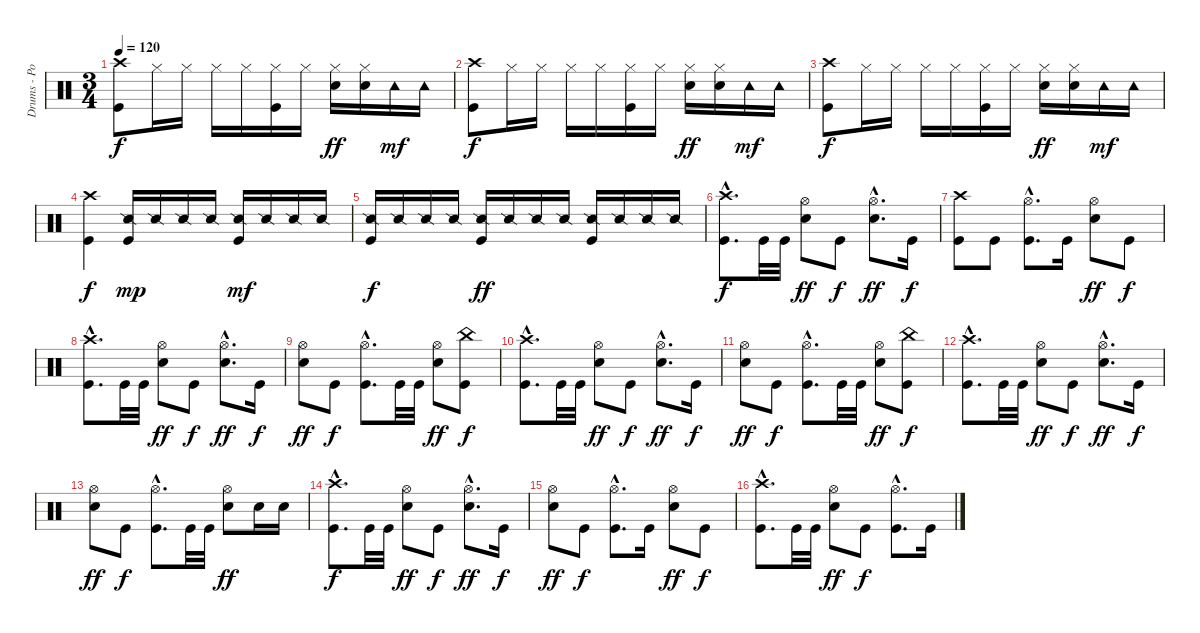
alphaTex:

\track ("Drums - Portnoy" "Drums - Po") {instrument percussion}
\staff {score}
\articulation defaults
\ts (3 4)
\tempo 120
\clef neutral
\ks c
("Crash high (hit)" "Kick (hit)").8{dy f} "Hi-Hat (closed)".16 "Hi-Hat (closed)".16 "Hi-Hat (closed)".16 "Hi-Hat (closed)".16 ("Hi-Hat (closed)" "Kick (hit)").16 "Hi-Hat (closed)".16 ("Hi-Hat (closed)" "Electric Snare (hit)").16{dy ff} ("Hi-Hat (closed)" "Electric Snare (hit)").16 "Tambourine (hit)".16{dy mf} "Tambourine (hit)".16 |
("Crash high (hit)" "Kick (hit)").8{dy f} "Hi-Hat (closed)".16 "Hi-Hat (closed)".16 "Hi-Hat (closed)".16 "Hi-Hat (closed)".16 ("Hi-Hat (closed)" "Kick (hit)").16 "Hi-Hat (closed)".16 ("Hi-Hat (closed)" "Electric Snare (hit)").16{dy ff} ("Hi-Hat (closed)" "Electric Snare (hit)").16 "Tambourine (hit)".16{dy mf} "Tambourine (hit)".16 |
("Crash high (hit)" "Kick (hit)").8{dy f} "Hi-Hat (closed)".16 "Hi-Hat (closed)".16 "Hi-Hat (closed)".16 "Hi-Hat (closed)".16 ("Hi-Hat (closed)" "Kick (hit)").16 "Hi-Hat (closed)".16 ("Hi-Hat (closed)" "Electric Snare (hit)").16{dy ff} ("Hi-Hat (closed)" "Electric Snare (hit)").16 "Tambourine (hit)".16{dy mf} "Tambourine (hit)".16 |
("Crash high (hit)" "Kick (hit)").4{dy f} ("Snare (side stick) 2" "Kick (hit)").16{dy mp} "Snare (side stick) 2".16 "Snare (side stick) 2".16 "Snare (side stick) 2".16 ("Snare (side stick) 2" "Kick (hit)").16{dy mf} "Snare (side stick) 2".16 "Snare (side stick) 2".16 "Snare (side stick) 2".16 |
("Snare (side stick) 2" "Kick (hit)").16{dy f} "Snare (side stick) 2".16 "Snare (side stick) 2".16 "Snare (side stick) 2".16 ("Snare (side stick) 2" "Kick (hit)").16{dy ff} "Snare (side stick) 2".16 "Snare (side stick) 2".16 "Snare (side stick) 2".16 ("Snare (side stick) 2" "Kick (hit)").16 "Snare (side stick) 2".16 "Snare (side stick) 2".16 "Snare (side stick) 2".16 |
("Crash high (hit)"{hac} "Kick (hit)"{hac}).8{d dy f} "Kick (hit)".32 "Kick (hit)".32 ("Hi-Hat (open)" "Electric Snare (hit)").8{dy ff} "Kick (hit)".8{dy f} ("Hi-Hat (open)"{hac} "Electric Snare (hit)"{hac}).8{d dy ff} "Kick (hit)".16{dy f} |
("Crash high (hit)" "Kick (hit)").8 "Kick (hit)".8 ("Hi-Hat (open)"{hac} "Kick (hit)"{hac}).8{d} "Kick (hit)".16 ("Hi-Hat (open)" "Electric Snare (hit)").8{dy ff} "Kick (hit)".8{dy f} |
("Crash high (hit)"{hac} "Kick (hit)"{hac}).8{d} "Kick (hit)".32 "Kick (hit)".32 ("Hi-Hat (open)" "Electric Snare (hit)").8{dy ff} "Kick (hit)".8{dy f} ("Hi-Hat (open)"{hac} "Electric Snare (hit)"{hac}).8{d dy ff} "Kick (hit)".16{dy f} |
("Hi-Hat (open)" "Electric Snare (hit)").8{dy ff} "Kick (hit)".8{dy f} ("Hi-Hat (open)"{hac} "Kick (hit)"{hac}).8{d} "Kick (hit)".32 "Kick (hit)".32 ("Hi-Hat (open)" "Electric Snare (hit)").8{dy ff} ("China (hit)" "Kick (hit)").8{dy f} |
("Crash high (hit)"{hac} "Kick (hit)"{hac}).8{d} "Kick (hit)".32 "Kick (hit)".32 ("Hi-Hat (open)" "Electric Snare (hit)").8{dy ff} "Kick (hit)".8{dy f} ("Hi-Hat (open)"{hac} "Electric Snare (hit)"{hac}).8{d dy ff} "Kick (hit)".16{dy f} |
("Hi-Hat (open)" "Electric Snare (hit)").8{dy ff} "Kick (hit)".8{dy f} ("Hi-Hat (open)"{hac} "Kick (hit)"{hac}).8{d} "Kick (hit)".32 "Kick (hit)".32 ("Hi-Hat (open)" "Electric Snare (hit)").8{dy ff} ("China (hit)" "Kick (hit)").8{dy f} |
("Crash high (hit)"{hac} "Kick (hit)"{hac}).8{d} "Kick (hit)".32 "Kick (hit)".32 ("Hi-Hat (open)" "Electric Snare (hit)").8{dy ff} "Kick (hit)".8{dy f} ("Hi-Hat (open)"{hac} "Electric Snare (hit)"{hac}).8{d dy ff} "Kick (hit)".16{dy f} |
("Hi-Hat (open)" "Electric Snare (hit)").8{dy ff} "Kick (hit)".8{dy f} ("Hi-Hat (open)"{hac} "Kick (hit)"{hac}).8{d} "Kick (hit)".32 "Kick (hit)".32 ("Hi-Hat (open)" "Electric Snare (hit)").8{dy ff} "Electric Snare (hit)".16 "Electric Snare (hit)".16 |
("Crash high (hit)"{hac} "Kick (hit)"{hac}).8{d dy f} "Kick (hit)".32 "Kick (hit)".32 ("Hi-Hat (open)" "Electric Snare (hit)").8{dy ff} "Kick (hit)".8{dy f} ("Hi-Hat (open)"{hac} "Electric Snare (hit)"{hac}).8{d dy ff} "Kick (hit)".16{dy f} |
("Hi-Hat (open)" "Electric Snare (hit)").8{dy ff} "Kick (hit)".8{dy f} ("Hi-Hat (open)"{hac} "Kick (hit)"{hac}).8{d} "Kick (hit)".16 ("Hi-Hat (open)" "Electric Snare (hit)").8{dy ff} "Kick (hit)".8{dy f} |
("Crash high (hit)"{hac} "Kick (hit)"{hac}).8{d} "Kick (hit)".32 "Kick (hit)".32 ("Hi-Hat (open)" "Electric Snare (hit)").8{dy ff} "Kick (hit)".8{dy f} ("Hi-Hat (open)"{hac} "Kick (hit)"{hac}).8{d} "Kick (hit)".16
